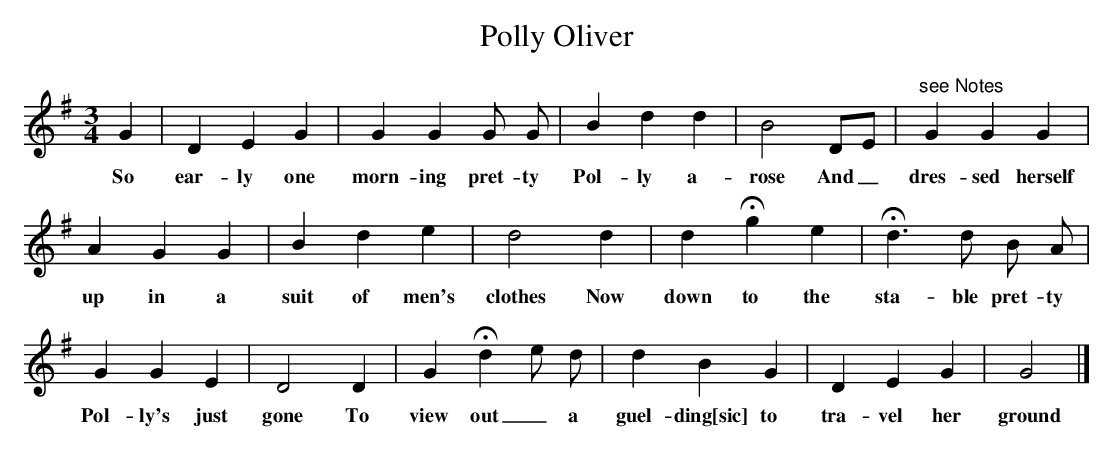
X:1
T:Polly Oliver
M:3/4
L:1/4
K:G
G | D E G | G G G/2 G/2 | B d d | B2 D/2E/2 | "^see Notes"G G G |
w:So ear-ly one morn-ing pret-ty Pol-ly a-rose And_ dres-sed herself
A G G | B d e | d2 d | d !fermata!g e | !fermata!d3/2 d/2 B/2 A/2 |
w:up in a suit of men's clothes Now down to the sta-ble pret-ty
G G E | D2 D | G !fermata!d e/2 d/2 | d B G | D E G | G2 |]
w:Pol-ly's just gone To view out_ a guel-ding[sic] to tra-vel her ground
